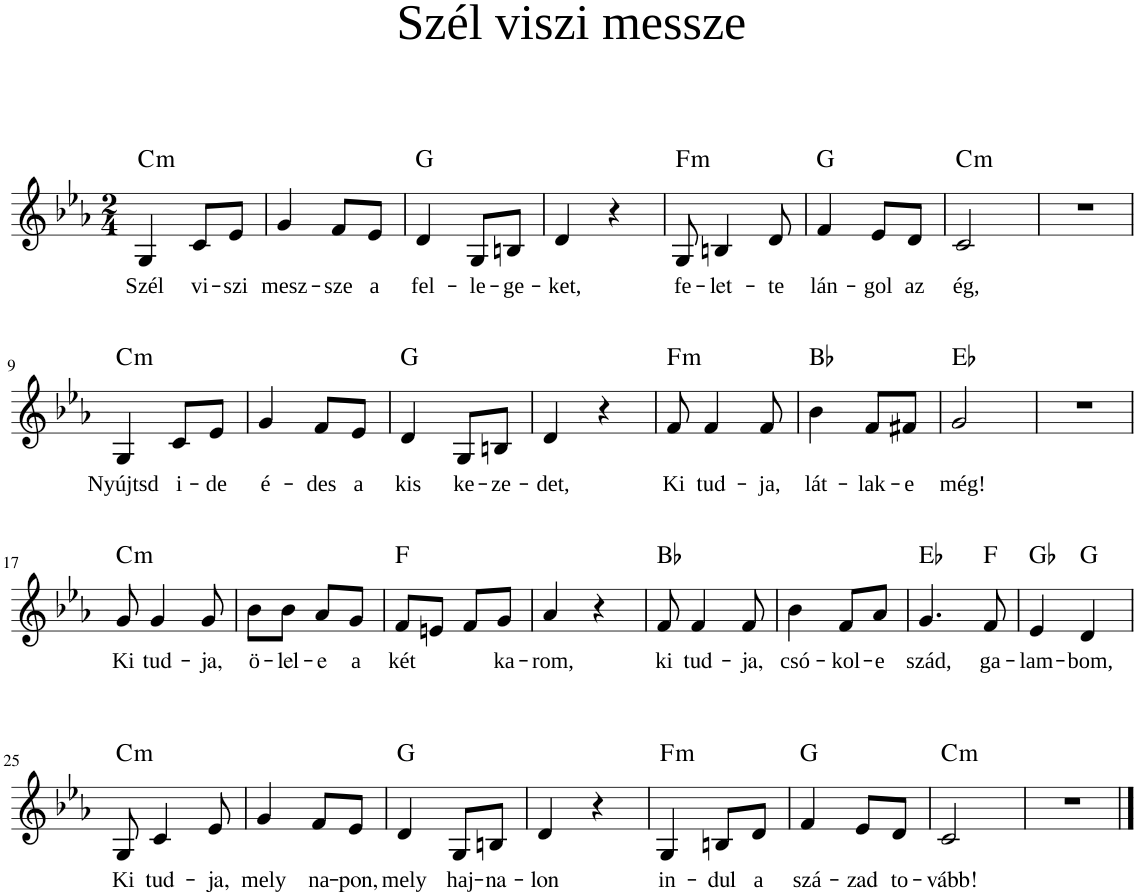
**kern	**text	**harte
*part1	*part1	*part1
*staff1	*staff1	*
*I"Piano	*	*
*I'Pno	*	*
*clefG2	*	*
*k[b-e-a-]	*	*
*M2/4	*	*
=1	=1	=1
!	!LO:LY:b	!LO:H:kt=m
4G/	Szél	C:min
!	!LO:LY:b	!
8c/L	vi-	.
!	!LO:LY:b	!
8e-/J	-szi	.
=2	=2	=2
!	!LO:LY:b	!
4g/	mesz-	.
!	!LO:LY:b	!
8f/L	-sze	.
!	!LO:LY:b	!
8e-/J	a	.
=3	=3	=3
!	!LO:LY:b	!LO:H:kt=N.C.
4d/	fel-	N
!	!LO:LY:b	!
8G/L	-le-	.
!	!LO:LY:b	!
8Bn/J	-ge-	.
=4	=4	=4
!	!LO:LY:b	!
4d/	-ket,	.
4r	.	.
=5	=5	=5
!	!LO:LY:b	!LO:H:kt=m
8G/	fe-	F:min
!	!LO:LY:b	!
4Bn/	-let-	.
!	!LO:LY:b	!
8d/	-te	.
=6	=6	=6
!	!LO:LY:b	!LO:H:kt=N.C.
4f/	lán-	N
!	!LO:LY:b	!
8e-/L	-gol	.
!	!LO:LY:b	!
8d/J	az	.
=7	=7	=7
!	!LO:LY:b	!LO:H:kt=m
2c/	ég,	C:min
=8	=8	=8
2r	.	.
!!LO:LB:g=z
=9	=9	=9
!	!LO:LY:b	!LO:H:kt=m
4G/	Nyújtsd	C:min
!	!LO:LY:b	!
8c/L	i-	.
!	!LO:LY:b	!
8e-/J	-de	.
=10	=10	=10
!	!LO:LY:b	!
4g/	é-	.
!	!LO:LY:b	!
8f/L	-des	.
!	!LO:LY:b	!
8e-/J	a	.
=11	=11	=11
!	!LO:LY:b	!LO:H:kt=N.C.
4d/	kis	N
!	!LO:LY:b	!
8G/L	ke-	.
!	!LO:LY:b	!
8Bn/J	-ze-	.
=12	=12	=12
!	!LO:LY:b	!
4d/	-det,	.
4r	.	.
=13	=13	=13
!	!LO:LY:b	!LO:H:kt=m
8f/	Ki	F:min
!	!LO:LY:b	!
4f/	tud-	.
!	!LO:LY:b	!
8f/	-ja,	.
=14	=14	=14
!	!LO:LY:b	!LO:H:kt=N.C.
4b-\	lát-	N
!	!LO:LY:b	!
8f/L	-lak-	.
!	!LO:LY:b	!
8f#X/J	-e	.
=15	=15	=15
!	!LO:LY:b	!LO:H:kt=N.C.
2g/	még!	N
=16	=16	=16
2r	.	.
!!LO:LB:g=z
=17	=17	=17
!	!LO:LY:b	!LO:H:kt=m
8g/	Ki	C:min
!	!LO:LY:b	!
4g/	tud-	.
!	!LO:LY:b	!
8g/	-ja,	.
=18	=18	=18
!	!LO:LY:b	!
8b-\L	ö-	.
!	!LO:LY:b	!
8b-\J	-lel-	.
!	!LO:LY:b	!
8a-/L	-e	.
!	!LO:LY:b	!
8g/J	a	.
=19	=19	=19
!	!LO:LY:b	!LO:H:kt=N.C.
8f/L	két	N
8en/J	.	.
8f/L	.	.
!	!LO:LY:b	!
8g/J	ka-	.
=20	=20	=20
!	!LO:LY:b	!
4a-/	-rom,	.
4r	.	.
=21	=21	=21
!	!LO:LY:b	!LO:H:kt=N.C.
8f/	ki	N
!	!LO:LY:b	!
4f/	tud-	.
!	!LO:LY:b	!
8f/	-ja,	.
=22	=22	=22
!	!LO:LY:b	!
4b-\	csó-	.
!	!LO:LY:b	!
8f/L	-kol-	.
!	!LO:LY:b	!
8a-/J	-e	.
=23	=23	=23
!	!LO:LY:b	!LO:H:kt=N.C.
4.g/	szád,	N
!	!LO:LY:b	!LO:H:kt=N.C.
8f/	ga-	N
=24	=24	=24
!	!LO:LY:b	!LO:H:kt=N.C.
4e-/	-lam-	N
!	!LO:LY:b	!LO:H:kt=N.C.
4d/	-bom,	N
!!LO:LB:g=z
=25	=25	=25
!	!LO:LY:b	!LO:H:kt=m
8G/	Ki	C:min
!	!LO:LY:b	!
4c/	tud-	.
!	!LO:LY:b	!
8e-/	-ja,	.
=26	=26	=26
!	!LO:LY:b	!
4g/	mely	.
!	!LO:LY:b	!
8f/L	na-	.
!	!LO:LY:b	!
8e-/J	-pon,	.
=27	=27	=27
!	!LO:LY:b	!LO:H:kt=N.C.
4d/	mely	N
!	!LO:LY:b	!
8G/L	haj-	.
!	!LO:LY:b	!
8Bn/J	-na-	.
=28	=28	=28
!	!LO:LY:b	!
4d/	-lon	.
4r	.	.
=29	=29	=29
!	!LO:LY:b	!LO:H:kt=m
4G/	in-	F:min
!	!LO:LY:b	!
8Bn/L	-dul	.
!	!LO:LY:b	!
8d/J	a	.
=30	=30	=30
!	!LO:LY:b	!LO:H:kt=N.C.
4f/	szá-	N
!	!LO:LY:b	!
8e-/L	-zad	.
!	!LO:LY:b	!
8d/J	to-	.
=31	=31	=31
!	!LO:LY:b	!LO:H:kt=m
2c/	-vább!	C:min
=32	=32	=32
2r	.	.
==	==	==
*-	*-	*-
